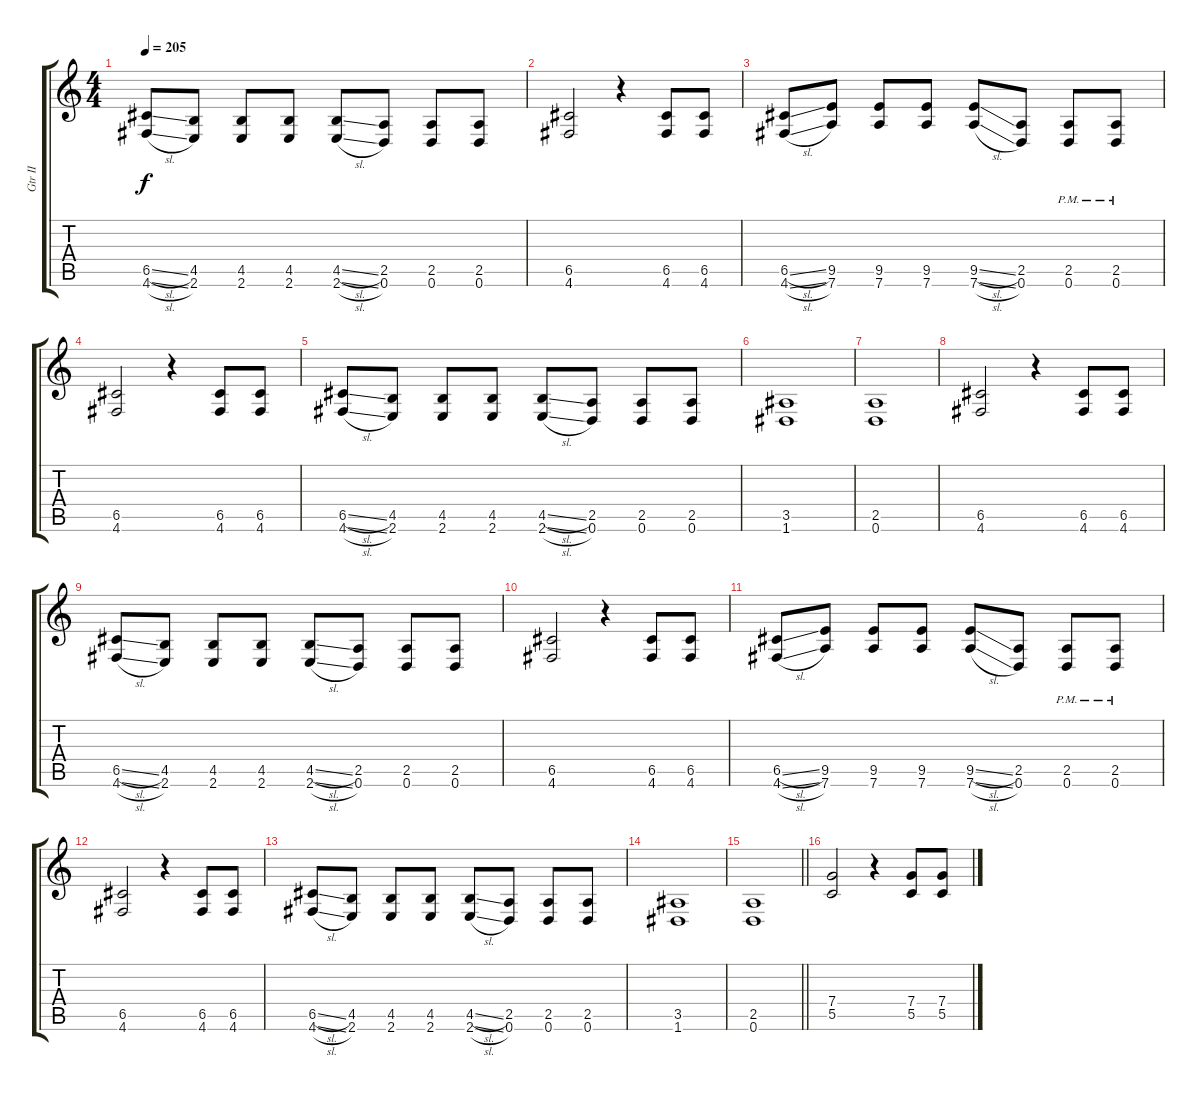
\track ("Gtr II" "Gtr II") {instrument overdrivenguitar}
\staff {score tabs}
\tuning (D4 A3 F3 C3 G2 D2) {hide}
\ts (4 4)
\tempo 205
\clef g2
\ks c
(6.5{sl} 4.6{sl}).8{dy f} (4.5 2.6).8 (4.5 2.6).8 (4.5 2.6).8 (4.5{sl} 2.6{sl}).8 (2.5 0.6).8 (2.5 0.6).8 (2.5 0.6).8 |
(6.5 4.6).2 r.4 (6.5 4.6).8 (6.5 4.6).8 |
(6.5{sl} 4.6{sl}).8 (9.5 7.6).8 (9.5 7.6).8 (9.5 7.6).8 (9.5{sl} 7.6{sl}).8 (2.5 0.6).8 (2.5{pm} 0.6{pm}).8 (2.5{pm} 0.6{pm}).8 |
(6.5 4.6).2 r.4 (6.5 4.6).8 (6.5 4.6).8 |
(6.5{sl} 4.6{sl}).8 (4.5 2.6).8 (4.5 2.6).8 (4.5 2.6).8 (4.5{sl} 2.6{sl}).8 (2.5 0.6).8 (2.5 0.6).8 (2.5 0.6).8 |
(3.5 1.6).1 |
(2.5 0.6).1 |
(6.5 4.6).2 r.4 (6.5 4.6).8 (6.5 4.6).8 |
(6.5{sl} 4.6{sl}).8 (4.5 2.6).8 (4.5 2.6).8 (4.5 2.6).8 (4.5{sl} 2.6{sl}).8 (2.5 0.6).8 (2.5 0.6).8 (2.5 0.6).8 |
(6.5 4.6).2 r.4 (6.5 4.6).8 (6.5 4.6).8 |
(6.5{sl} 4.6{sl}).8 (9.5 7.6).8 (9.5 7.6).8 (9.5 7.6).8 (9.5{sl} 7.6{sl}).8 (2.5 0.6).8 (2.5{pm} 0.6{pm}).8 (2.5{pm} 0.6{pm}).8 |
(6.5 4.6).2 r.4 (6.5 4.6).8 (6.5 4.6).8 |
(6.5{sl} 4.6{sl}).8 (4.5 2.6).8 (4.5 2.6).8 (4.5 2.6).8 (4.5{sl} 2.6{sl}).8 (2.5 0.6).8 (2.5 0.6).8 (2.5 0.6).8 |
(3.5 1.6).1 |
\barLineRight lightlight
(2.5 0.6).1 |
(7.4 5.5).2 r.4 (7.4 5.5).8 (7.4 5.5).8
